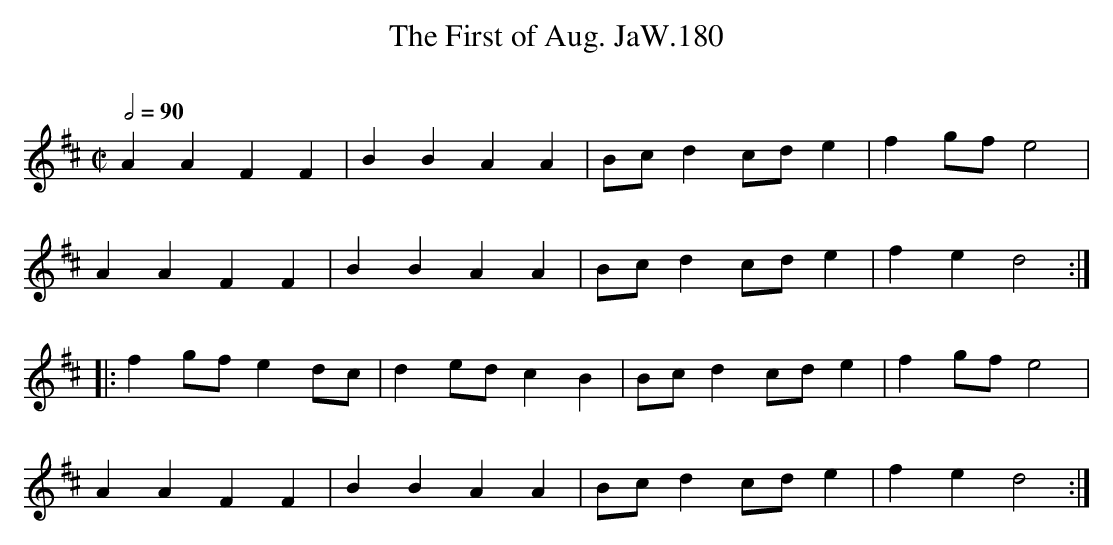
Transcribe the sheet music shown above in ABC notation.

X:1
T:First of Aug. JaW.180, The
M:C|
L:1/8
Q:1/2=90
O:
K:D
A2A2 F2F2|B2B2 A2A2|Bcd2 cde2|f2gf e4|
A2A2 F2F2|B2B2 A2A2|Bcd2 cde2|f2e2d4:|
|:f2gf e2dc|d2ed c2B2|Bcd2 cde2|f2gf e4|
A2A2 F2F2|B2B2 A2A2|Bcd2 cde2|f2e2d4:|
